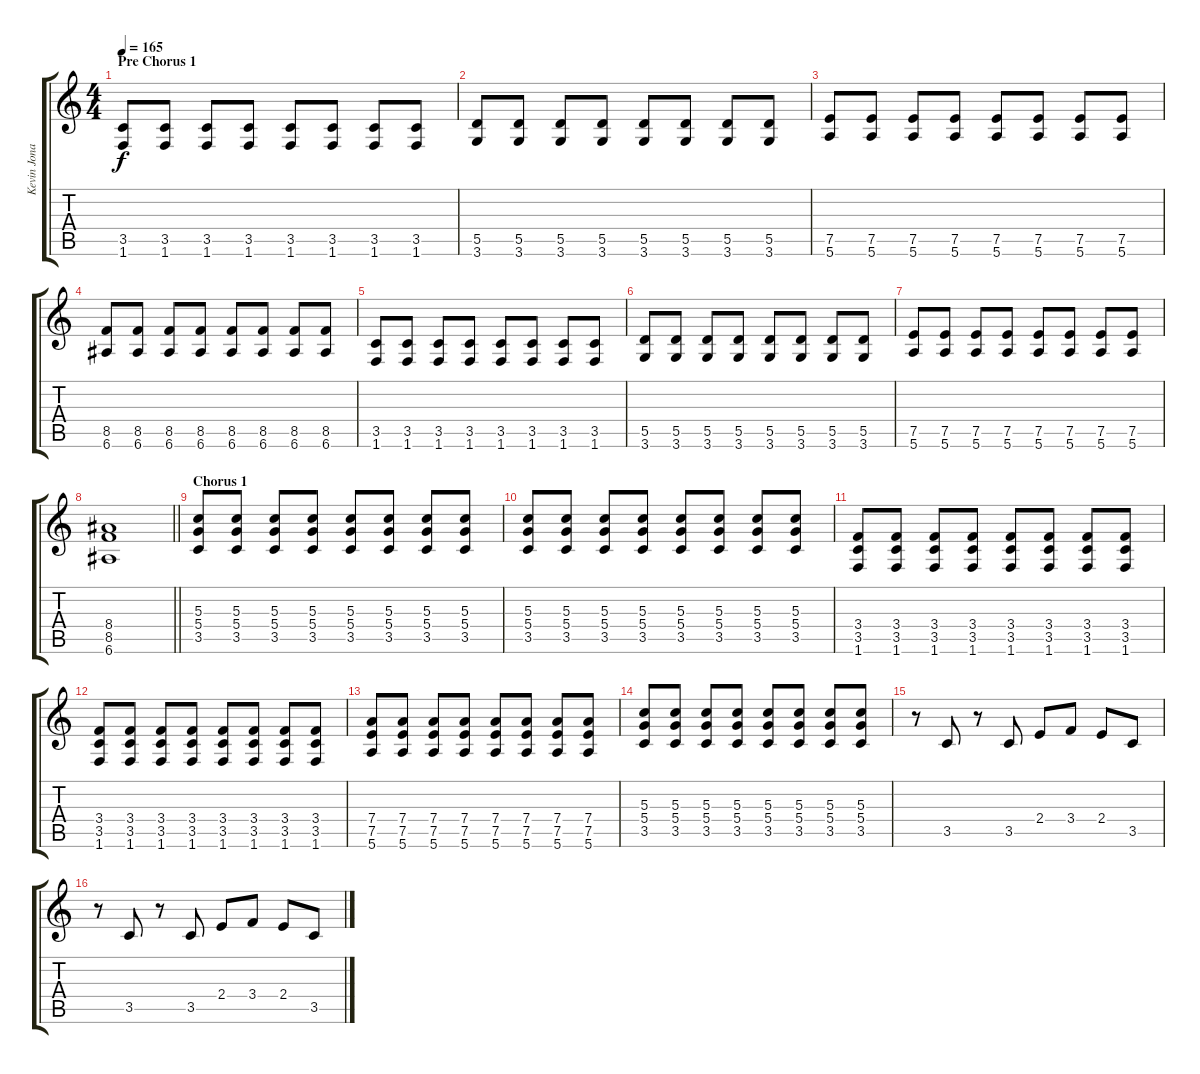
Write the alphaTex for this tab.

\track ("Kevin Jonas" "Kevin Jona") {instrument distortionguitar}
\staff {score tabs}
\tuning (E4 B3 G3 D3 A2 E2) {hide}
\ts (4 4)
\section ("" "Pre Chorus 1")
\tempo 165
\clef g2
\ks c
(3.5 1.6).8{dy f} (3.5 1.6).8 (3.5 1.6).8 (3.5 1.6).8 (3.5 1.6).8 (3.5 1.6).8 (3.5 1.6).8 (3.5 1.6).8 |
(5.5 3.6).8 (5.5 3.6).8 (5.5 3.6).8 (5.5 3.6).8 (5.5 3.6).8 (5.5 3.6).8 (5.5 3.6).8 (5.5 3.6).8 |
(7.5 5.6).8 (7.5 5.6).8 (7.5 5.6).8 (7.5 5.6).8 (7.5 5.6).8 (7.5 5.6).8 (7.5 5.6).8 (7.5 5.6).8 |
(8.5 6.6).8 (8.5 6.6).8 (8.5 6.6).8 (8.5 6.6).8 (8.5 6.6).8 (8.5 6.6).8 (8.5 6.6).8 (8.5 6.6).8 |
(3.5 1.6).8 (3.5 1.6).8 (3.5 1.6).8 (3.5 1.6).8 (3.5 1.6).8 (3.5 1.6).8 (3.5 1.6).8 (3.5 1.6).8 |
(5.5 3.6).8 (5.5 3.6).8 (5.5 3.6).8 (5.5 3.6).8 (5.5 3.6).8 (5.5 3.6).8 (5.5 3.6).8 (5.5 3.6).8 |
(7.5 5.6).8 (7.5 5.6).8 (7.5 5.6).8 (7.5 5.6).8 (7.5 5.6).8 (7.5 5.6).8 (7.5 5.6).8 (7.5 5.6).8 |
\barLineRight lightlight
(8.4 8.5 6.6).1 |
\section ("" "Chorus 1")
(5.3 5.4 3.5).8 (5.3 5.4 3.5).8 (5.3 5.4 3.5).8 (5.3 5.4 3.5).8 (5.3 5.4 3.5).8 (5.3 5.4 3.5).8 (5.3 5.4 3.5).8 (5.3 5.4 3.5).8 |
(5.3 5.4 3.5).8 (5.3 5.4 3.5).8 (5.3 5.4 3.5).8 (5.3 5.4 3.5).8 (5.3 5.4 3.5).8 (5.3 5.4 3.5).8 (5.3 5.4 3.5).8 (5.3 5.4 3.5).8 |
(3.4 3.5 1.6).8 (3.4 3.5 1.6).8 (3.4 3.5 1.6).8 (3.4 3.5 1.6).8 (3.4 3.5 1.6).8 (3.4 3.5 1.6).8 (3.4 3.5 1.6).8 (3.4 3.5 1.6).8 |
(3.4 3.5 1.6).8 (3.4 3.5 1.6).8 (3.4 3.5 1.6).8 (3.4 3.5 1.6).8 (3.4 3.5 1.6).8 (3.4 3.5 1.6).8 (3.4 3.5 1.6).8 (3.4 3.5 1.6).8 |
(7.4 7.5 5.6).8 (7.4 7.5 5.6).8 (7.4 7.5 5.6).8 (7.4 7.5 5.6).8 (7.4 7.5 5.6).8 (7.4 7.5 5.6).8 (7.4 7.5 5.6).8 (7.4 7.5 5.6).8 |
(5.3 5.4 3.5).8 (5.3 5.4 3.5).8 (5.3 5.4 3.5).8 (5.3 5.4 3.5).8 (5.3 5.4 3.5).8 (5.3 5.4 3.5).8 (5.3 5.4 3.5).8 (5.3 5.4 3.5).8 |
r.8 3.5.8 r.8 3.5.8 2.4.8 3.4.8 2.4.8 3.5.8 |
r.8 3.5.8 r.8 3.5.8 2.4.8 3.4.8 2.4.8 3.5.8
